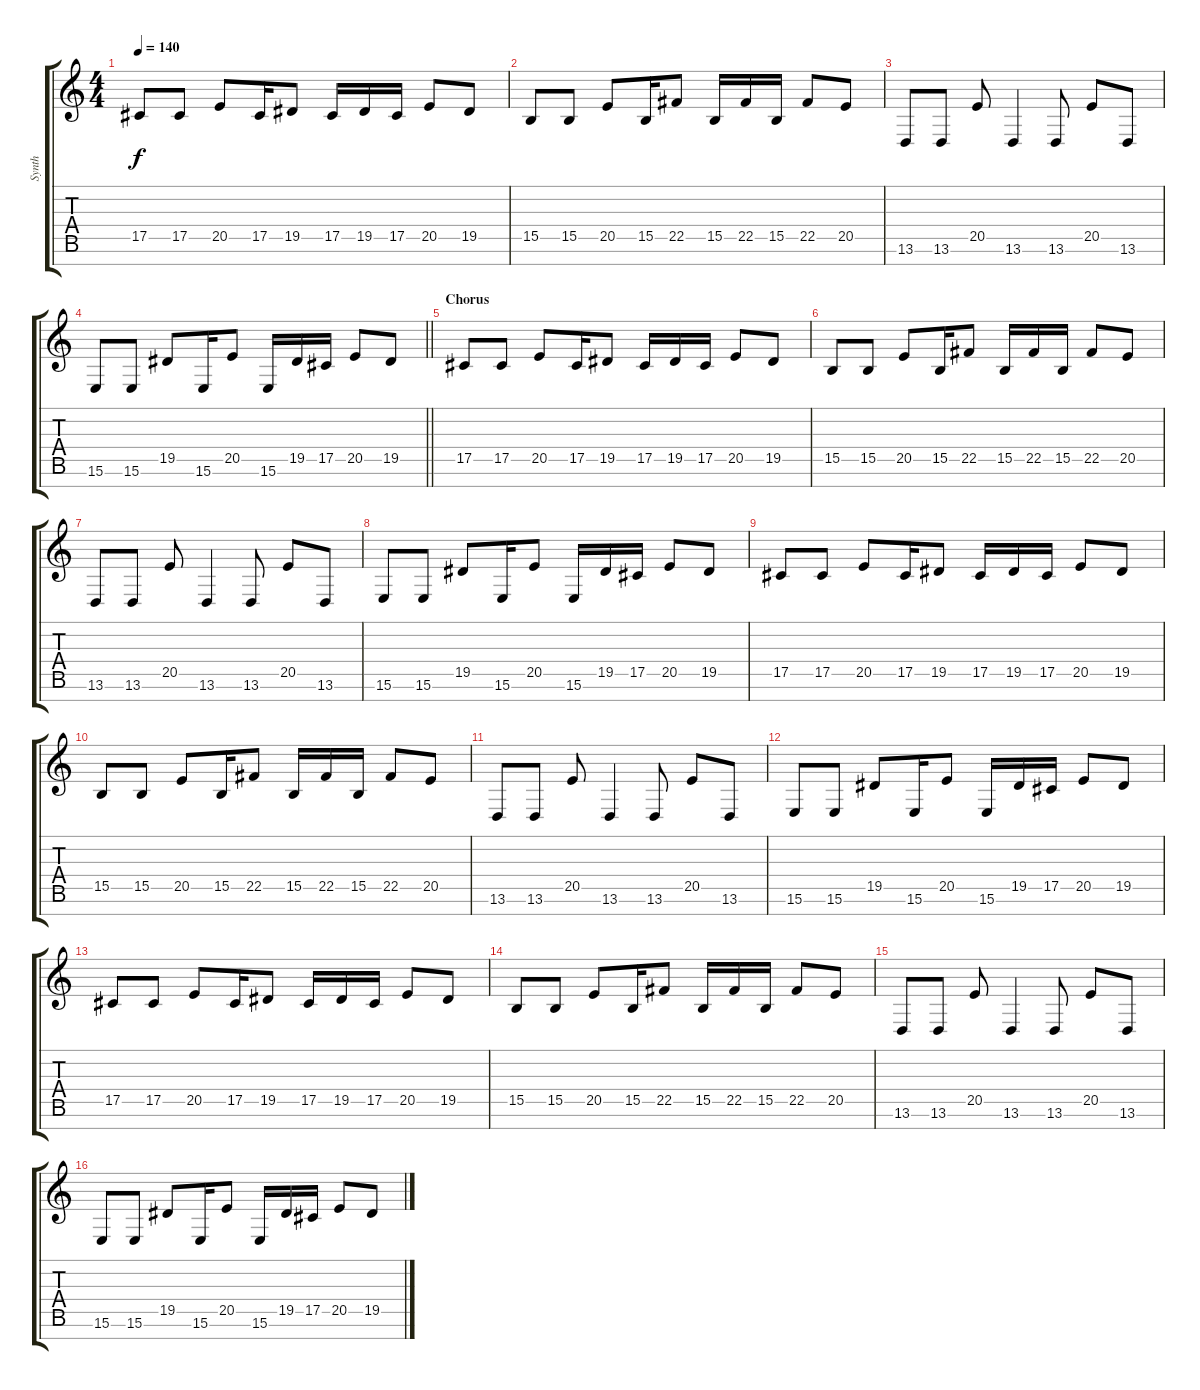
\track ("Synth" "Synth") {instrument synthbrass1 bank 1}
\staff {score tabs}
\tuning (Eb4 Bb3 Gb3 Db3 Ab2 Db2 Db2) {hide}
\ts (4 4)
\tempo 140
\clef g2
\ks c
17.5.8{dy f} 17.5.8 20.5.8 17.5.16 19.5.8 17.5.16 19.5.16 17.5.16 20.5.8 19.5.8 |
15.5.8 15.5.8 20.5.8 15.5.16 22.5.8 15.5.16 22.5.16 15.5.16 22.5.8 20.5.8 |
13.6.8 13.6.8 20.5.8 13.6.4 13.6.8 20.5.8 13.6.8 |
\barLineRight lightlight
15.6.8 15.6.8 19.5.8 15.6.16 20.5.8 15.6.16 19.5.16 17.5.16 20.5.8 19.5.8 |
\section ("" "Chorus")
17.5.8 17.5.8 20.5.8 17.5.16 19.5.8 17.5.16 19.5.16 17.5.16 20.5.8 19.5.8 |
15.5.8 15.5.8 20.5.8 15.5.16 22.5.8 15.5.16 22.5.16 15.5.16 22.5.8 20.5.8 |
13.6.8 13.6.8 20.5.8 13.6.4 13.6.8 20.5.8 13.6.8 |
15.6.8 15.6.8 19.5.8 15.6.16 20.5.8 15.6.16 19.5.16 17.5.16 20.5.8 19.5.8 |
17.5.8 17.5.8 20.5.8 17.5.16 19.5.8 17.5.16 19.5.16 17.5.16 20.5.8 19.5.8 |
15.5.8 15.5.8 20.5.8 15.5.16 22.5.8 15.5.16 22.5.16 15.5.16 22.5.8 20.5.8 |
13.6.8 13.6.8 20.5.8 13.6.4 13.6.8 20.5.8 13.6.8 |
15.6.8 15.6.8 19.5.8 15.6.16 20.5.8 15.6.16 19.5.16 17.5.16 20.5.8 19.5.8 |
17.5.8 17.5.8 20.5.8 17.5.16 19.5.8 17.5.16 19.5.16 17.5.16 20.5.8 19.5.8 |
15.5.8 15.5.8 20.5.8 15.5.16 22.5.8 15.5.16 22.5.16 15.5.16 22.5.8 20.5.8 |
13.6.8 13.6.8 20.5.8 13.6.4 13.6.8 20.5.8 13.6.8 |
15.6.8 15.6.8 19.5.8 15.6.16 20.5.8 15.6.16 19.5.16 17.5.16 20.5.8 19.5.8
